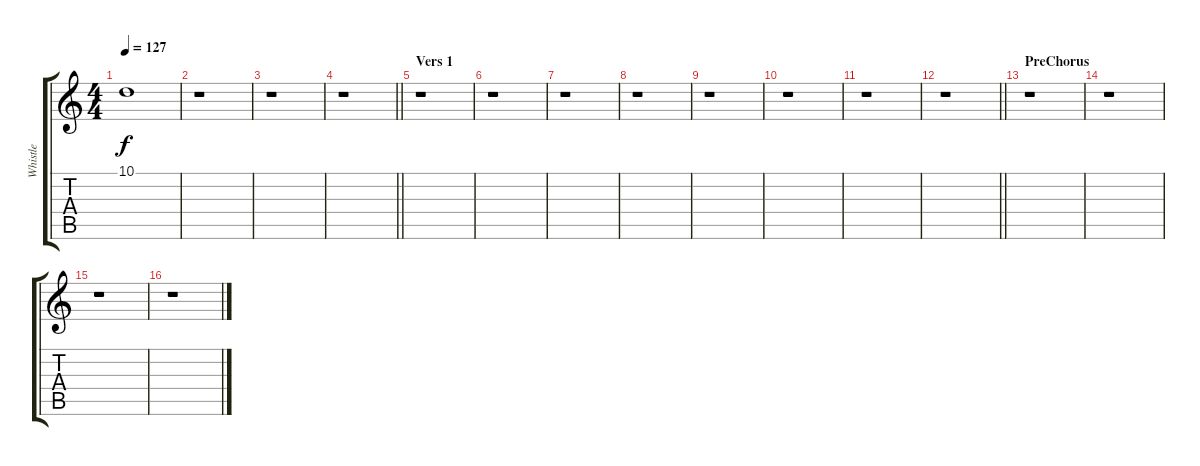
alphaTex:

\track ("Whistle" "Whistle") {instrument piccolo}
\staff {score tabs}
\tuning (E4 B3 G3 D3 A2 E2) {hide}
\ts (4 4)
\tempo 127
\clef g2
\ks c
10.1.1{dy f volume 2} |
r.1 |
r.1 |
\barLineRight lightlight
r.1 |
\section ("" "Vers 1")
r.1 |
r.1 |
r.1 |
r.1 |
r.1 |
r.1 |
r.1 |
\barLineRight lightlight
r.1 |
\section ("" "PreChorus")
r.1 |
r.1 |
r.1 |
r.1
